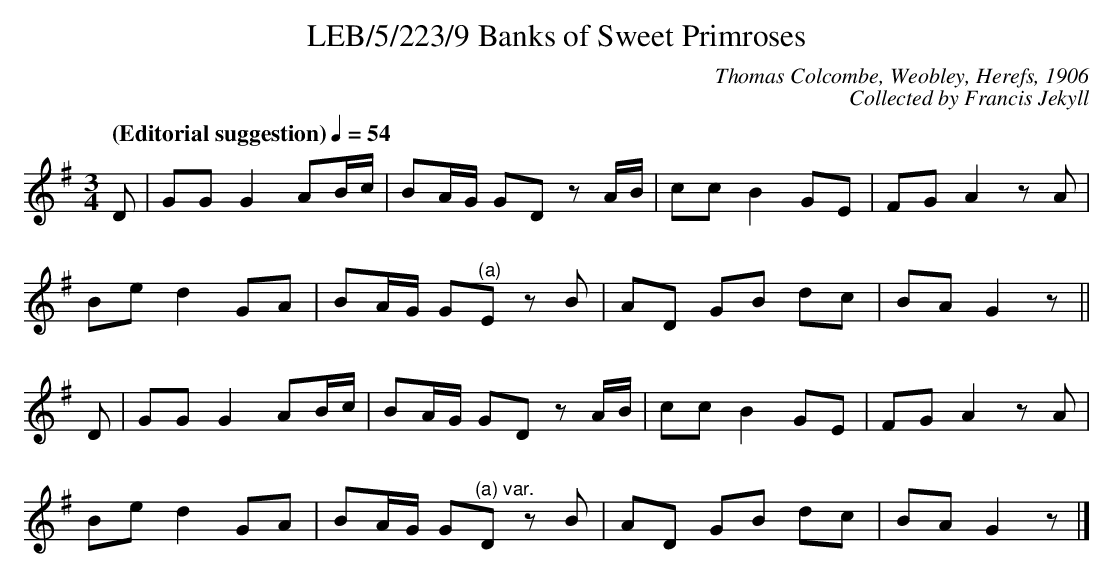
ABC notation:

X:1
T:LEB/5/223/9 Banks of Sweet Primroses
C:Thomas Colcombe, Weobley, Herefs, 1906
C:Collected by Francis Jekyll
L:1/8
Q:"(Editorial suggestion)" 1/4=54
M:3/4
K:G
D | GG G2 AB/2c/2 | BA/2G/2 GD z A/2B/2 | cc B2 GE | FG A2 z A |
Be d2 GA | BA/2G/2 G"^(a)"E z B | AD GB dc | BA G2 z ||
D | GG G2 AB/2c/2 | BA/2G/2 GD z A/2B/2 | cc B2 GE | FG A2 z A |
Be d2 GA | BA/2G/2 G"^(a) var."D z B | AD GB dc | BA G2 z |]
